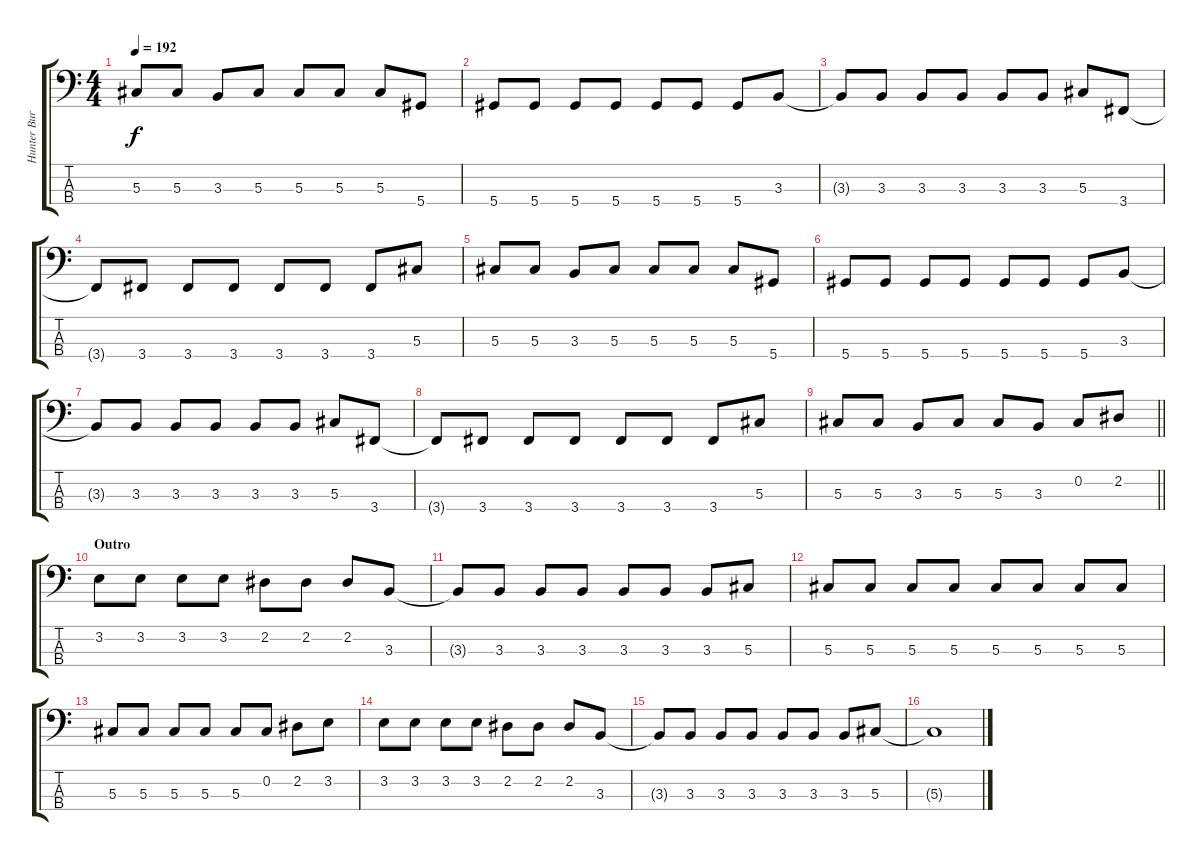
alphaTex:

\track ("Hunter Burgan" "Hunter Bur") {instrument electricbasspick}
\staff {score tabs}
\tuning (Gb2 Db2 Ab1 Eb1) {hide}
\ts (4 4)
\tempo 192
\clef f4
\ks c
5.3.8{dy f} 5.3.8 3.3.8 5.3.8 5.3.8 5.3.8 5.3.8 5.4.8 |
5.4.8 5.4.8 5.4.8 5.4.8 5.4.8 5.4.8 5.4.8 3.3.8 |
3.3{t}.8 3.3.8 3.3.8 3.3.8 3.3.8 3.3.8 5.3.8 3.4.8 |
3.4{t}.8 3.4.8 3.4.8 3.4.8 3.4.8 3.4.8 3.4.8 5.3.8 |
5.3.8 5.3.8 3.3.8 5.3.8 5.3.8 5.3.8 5.3.8 5.4.8 |
5.4.8 5.4.8 5.4.8 5.4.8 5.4.8 5.4.8 5.4.8 3.3.8 |
3.3{t}.8 3.3.8 3.3.8 3.3.8 3.3.8 3.3.8 5.3.8 3.4.8 |
3.4{t}.8 3.4.8 3.4.8 3.4.8 3.4.8 3.4.8 3.4.8 5.3.8 |
\barLineRight lightlight
5.3.8 5.3.8 3.3.8 5.3.8 5.3.8 3.3.8 0.2.8 2.2.8 |
\section ("" "Outro")
3.2.8 3.2.8 3.2.8 3.2.8 2.2.8 2.2.8 2.2.8 3.3.8 |
3.3{t}.8 3.3.8 3.3.8 3.3.8 3.3.8 3.3.8 3.3.8 5.3.8 |
5.3.8 5.3.8 5.3.8 5.3.8 5.3.8 5.3.8 5.3.8 5.3.8 |
5.3.8 5.3.8 5.3.8 5.3.8 5.3.8 0.2.8 2.2.8 3.2.8 |
3.2.8 3.2.8 3.2.8 3.2.8 2.2.8 2.2.8 2.2.8 3.3.8 |
3.3{t}.8 3.3.8 3.3.8 3.3.8 3.3.8 3.3.8 3.3.8 5.3.8 |
5.3{t}.1
